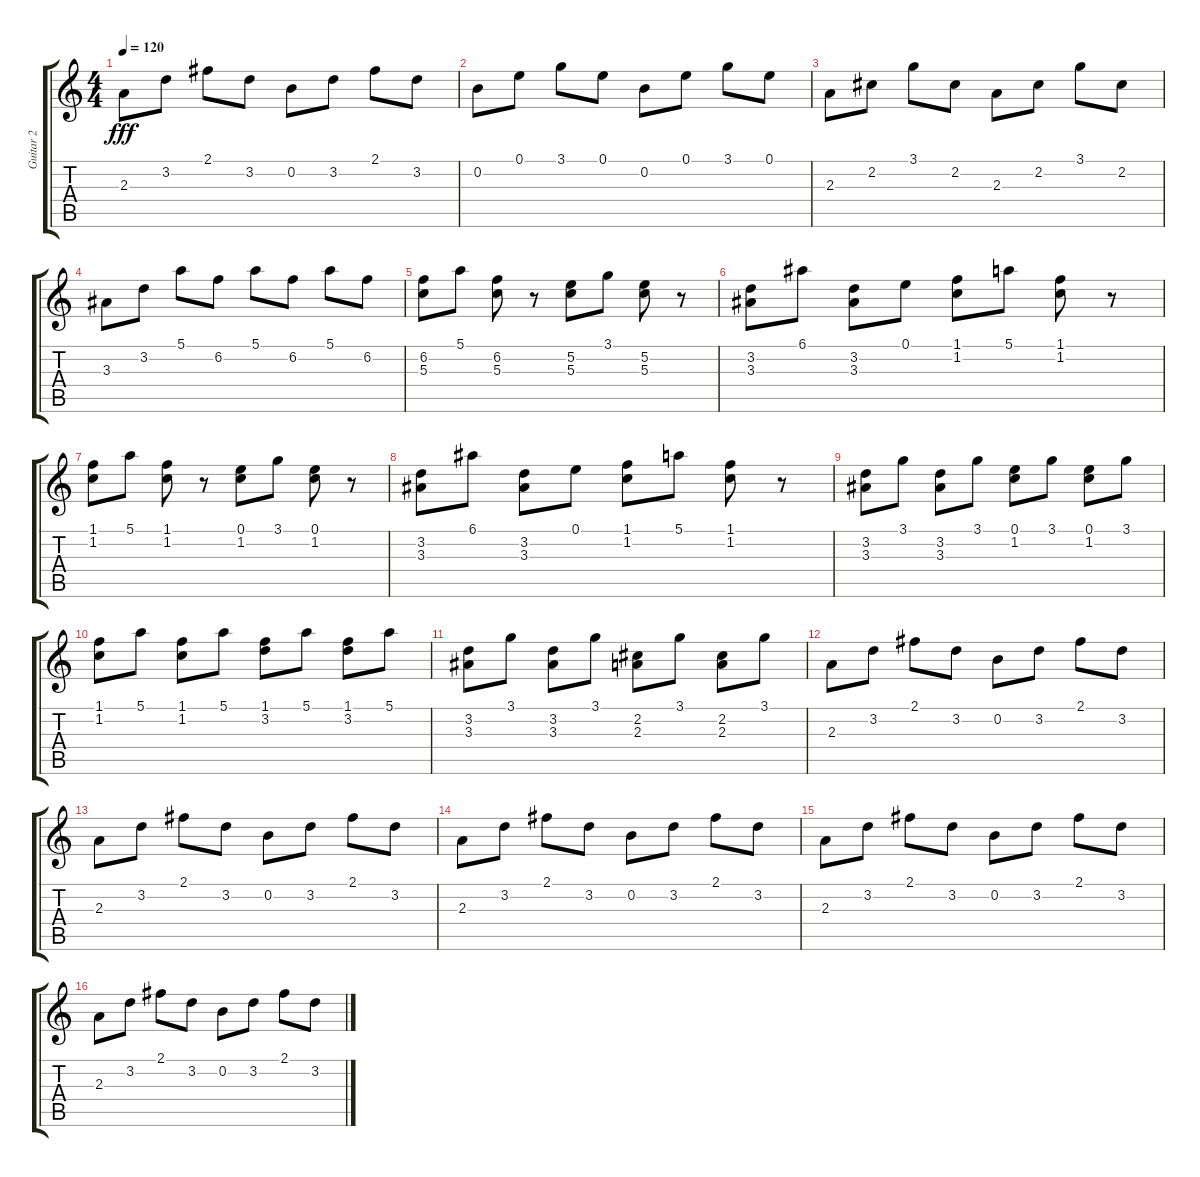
\track ("Guitar 2" "Guitar 2") {instrument acousticguitarsteel}
\staff {score tabs}
\tuning (E4 B3 G3 D3 A2 E2) {hide}
\ts (4 4)
\tempo 120
\clef g2
\ks c
2.3.8{dy fff} 3.2.8 2.1.8 3.2.8 0.2.8 3.2.8 2.1.8 3.2.8 |
0.2.8 0.1.8 3.1.8 0.1.8 0.2.8 0.1.8 3.1.8 0.1.8 |
2.3.8 2.2.8 3.1.8 2.2.8 2.3.8 2.2.8 3.1.8 2.2.8 |
3.3.8 3.2.8 5.1.8 6.2.8 5.1.8 6.2.8 5.1.8 6.2.8 |
(6.2 5.3).8 5.1.8 (6.2 5.3).8 r.8 (5.2 5.3).8 3.1.8 (5.2 5.3).8 r.8 |
(3.2 3.3).8 6.1.8 (3.2 3.3).8 0.1.8 (1.1 1.2).8 5.1.8 (1.1 1.2).8 r.8 |
(1.1 1.2).8 5.1.8 (1.1 1.2).8 r.8 (0.1 1.2).8 3.1.8 (0.1 1.2).8 r.8 |
(3.2 3.3).8 6.1.8 (3.2 3.3).8 0.1.8 (1.1 1.2).8 5.1.8 (1.1 1.2).8 r.8 |
(3.2 3.3).8 3.1.8 (3.2 3.3).8 3.1.8 (0.1 1.2).8 3.1.8 (0.1 1.2).8 3.1.8 |
(1.1 1.2).8 5.1.8 (1.1 1.2).8 5.1.8 (1.1 3.2).8 5.1.8 (1.1 3.2).8 5.1.8 |
(3.2 3.3).8 3.1.8 (3.2 3.3).8 3.1.8 (2.2 2.3).8 3.1.8 (2.2 2.3).8 3.1.8 |
2.3.8 3.2.8 2.1.8 3.2.8 0.2.8 3.2.8 2.1.8 3.2.8 |
2.3.8 3.2.8 2.1.8 3.2.8 0.2.8 3.2.8 2.1.8 3.2.8 |
2.3.8 3.2.8 2.1.8 3.2.8 0.2.8 3.2.8 2.1.8 3.2.8 |
2.3.8 3.2.8 2.1.8 3.2.8 0.2.8 3.2.8 2.1.8 3.2.8 |
2.3.8 3.2.8 2.1.8 3.2.8 0.2.8 3.2.8 2.1.8 3.2.8
